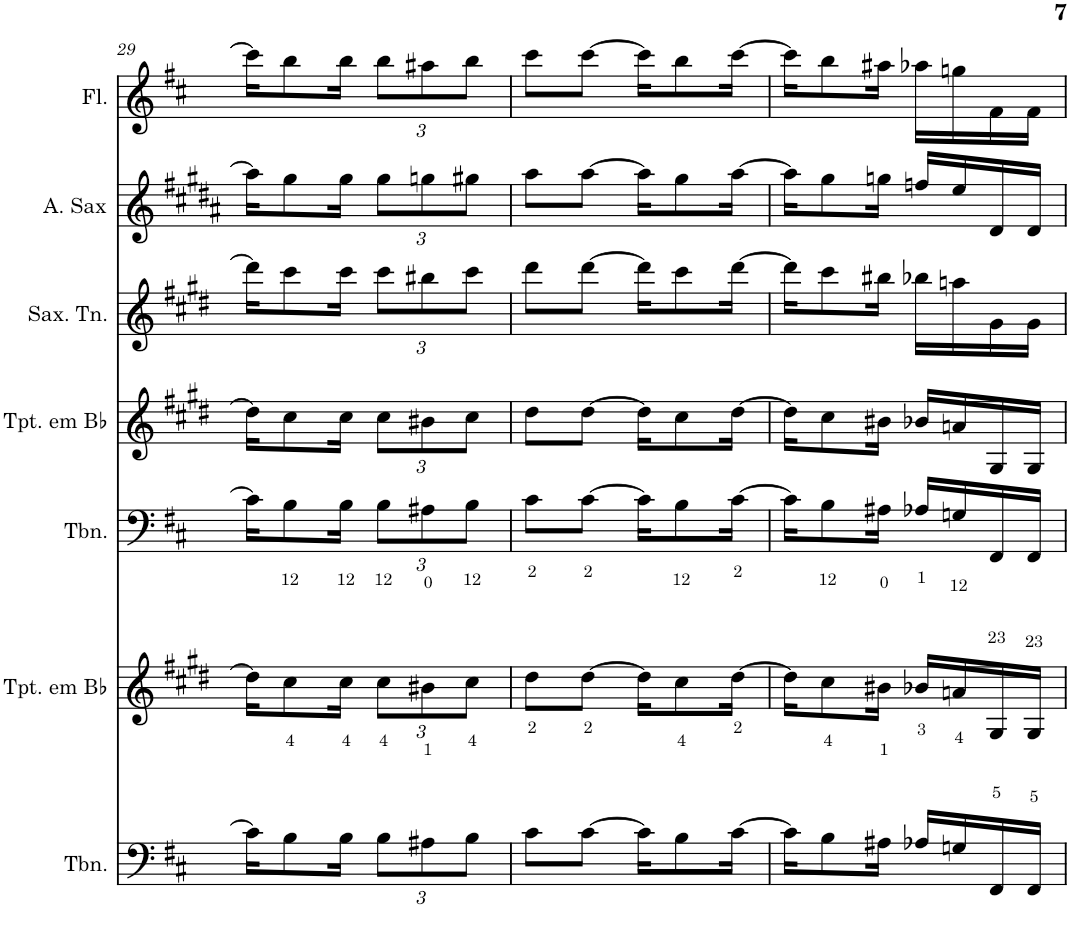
**kern	**kern	**kern	**kern	**kern	**kern	**kern
*part7	*part6	*part5	*part4	*part3	*part2	*part1
*staff7	*staff6	*staff5	*staff4	*staff3	*staff2	*staff1
*I"Trombone	*I"Trompete em Bb	*I"Trombone	*I"Trompete em Bb	*I"Saxofone Tenor	*I"Saxofone Alto	*I"Flauta Transversal
*I'Tbn.	*I'Tpt. em Bb	*I'Tbn.	*I'Tpt. em Bb	*I'Sax. Tn.	*	*I'Fl.
!!LO:PB:g=z
*clefF4	*clefG2	*clefF4	*clefG2	*clefG2	*clefG2	*clefG2
*	*Trd1c2	*	*Trd1c2	*Trd8c14	*Trd5c9	*
*k[f#c#]	*k[f#c#g#d#]	*k[f#c#]	*k[f#c#g#d#]	*k[f#c#g#d#]	*k[f#c#g#d#a#]	*k[f#c#]
*D:	*E:	*D:	*E:	*E:	*B:	*D:
*M2/4	*M2/4	*M2/4	*M2/4	*M2/4	*M2/4	*M2/4
=29	=29	=29	=29	=29	=29	=29
16c#\KL]	16dd#\KL]	16c#\KL]	16dd#\KL]	16ddd#\KL]	16aa#\KL]	16ccc#\KL]
8B\	8cc#\	8B\	8cc#\	8ccc#\	8gg#\	8bb\
16B\Jk	16cc#\Jk	16B\Jk	16cc#\Jk	16ccc#\Jk	16gg#\Jk	16bb\Jk
*Xbrackettup	*Xbrackettup	*Xbrackettup	*Xbrackettup	*Xbrackettup	*Xbrackettup	*Xbrackettup
12B\L	12cc#\L	12B\L	12cc#\L	12ccc#\L	12gg#\L	12bb\L
12A#X\	12b#X\	12A#X\	12b#X\	12bb#X\	12ggn\	12aa#X\
12B\J	12cc#\J	12B\J	12cc#\J	12ccc#\J	12gg#X\J	12bb\J
=30	=30	=30	=30	=30	=30	=30
8c#\L	8dd#\L	8c#\L	8dd#\L	8ddd#\L	8aa#\L	8ccc#\L
[8c#\J	[8dd#\J	[8c#\J	[8dd#\J	[8ddd#\J	[8aa#\J	[8ccc#\J
16c#\KL]	16dd#\KL]	16c#\KL]	16dd#\KL]	16ddd#\KL]	16aa#\KL]	16ccc#\KL]
8B\	8cc#\	8B\	8cc#\	8ccc#\	8gg#\	8bb\
[16c#\Jk	[16dd#\Jk	[16c#\Jk	[16dd#\Jk	[16ddd#\Jk	[16aa#\Jk	[16ccc#\Jk
=31	=31	=31	=31	=31	=31	=31
16c#\KL]	16dd#\KL]	16c#\KL]	16dd#\KL]	16ddd#\KL]	16aa#\KL]	16ccc#\KL]
8B\	8cc#\	8B\	8cc#\	8ccc#\	8gg#\	8bb\
16A#X\Jk	16b#X\Jk	16A#X\Jk	16b#X\Jk	16bb#X\Jk	16ggn\Jk	16aa#X\Jk
16A-X/LL	16b-X/LL	16A-X/LL	16b-X/LL	16bb-X\LL	16ffn/LL	16aa-X\LL
16Gn/	16an/	16Gn/	16an/	16aan\	16ee/	16ggn\
16FF#/	16G#/	16FF#/	16G#/	16g#\	16d#/	16f#\
16FF#/JJ	16G#/JJ	16FF#/JJ	16G#/JJ	16g#\JJ	16d#/JJ	16f#\JJ
=	=	=	=	=	=	=
*-	*-	*-	*-	*-	*-	*-
